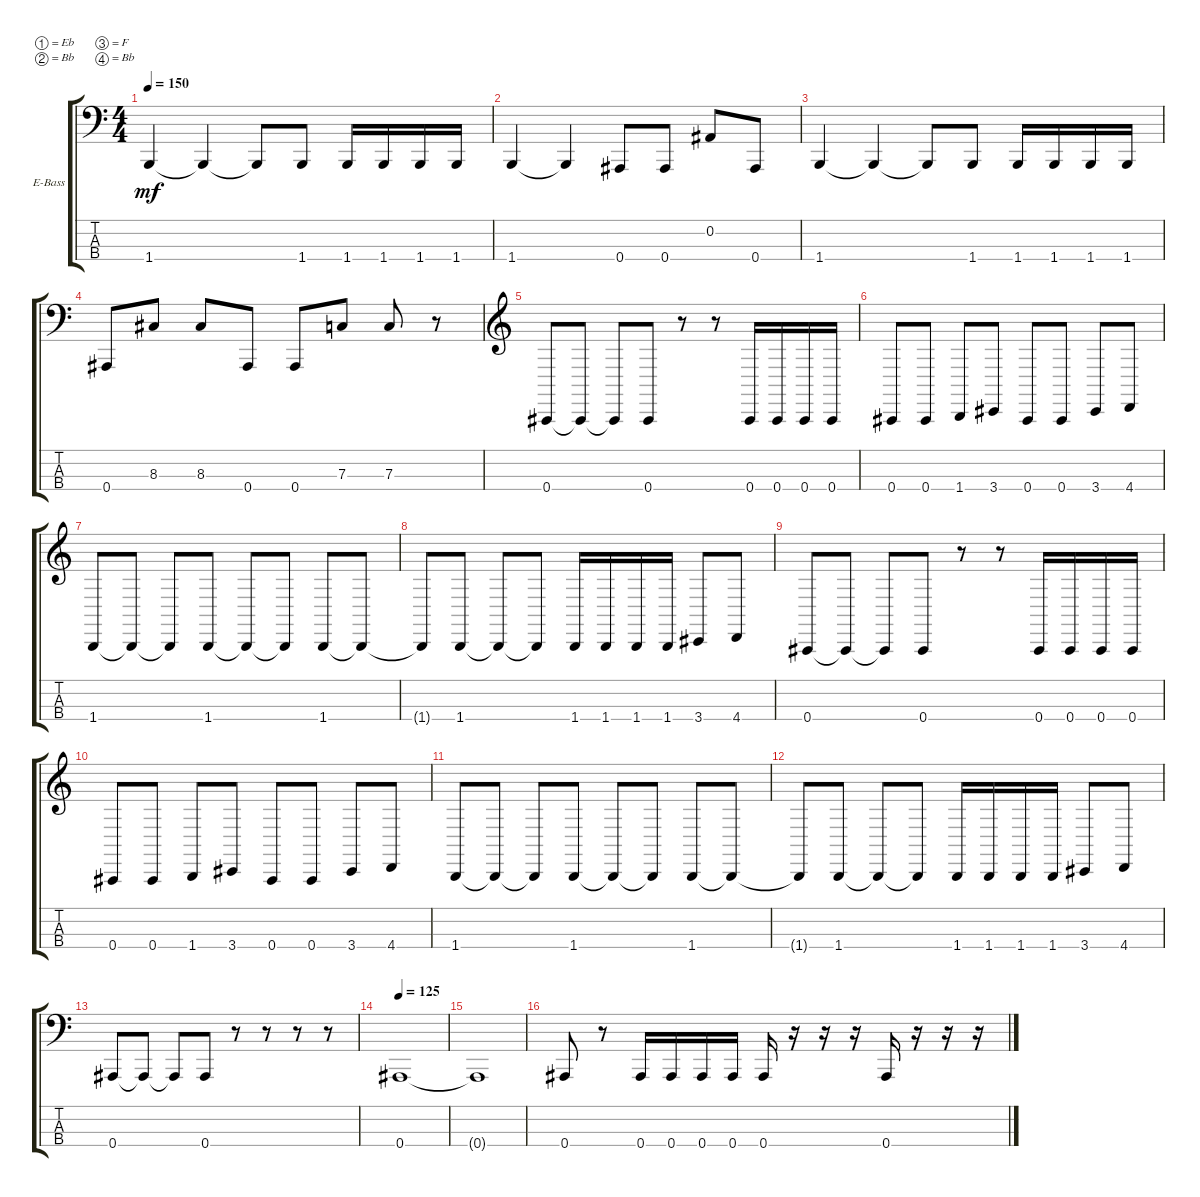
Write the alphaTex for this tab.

\bracketExtendMode groupsimilarinstruments
\firstSystemTrackNameOrientation horizontal
\otherSystemsTrackNameOrientation horizontal
\track ("Electric Bass" "E-Bass") {instrument electricbassfinger}
\staff {score tabs}
\tuning (Eb2 Bb1 F1 Bb0)
\ts (4 4)
\tempo 150
\clef f4
\ks c
1.4.4{dy mf} 1.4{t}.4 1.4{t}.8 1.4.8 1.4.16 1.4.16 1.4.16 1.4.16 |
1.4.4 1.4{t}.4 0.4.8 0.4.8 0.2.8 0.4.8 |
1.4.4 1.4{t}.4 1.4{t}.8 1.4.8 1.4.16 1.4.16 1.4.16 1.4.16 |
0.4.8 8.3.8 8.3.8 0.4.8 0.4.8 7.3.8 7.3.8 r.8 |
\clef g2
0.4.8 0.4{t}.8 0.4{t}.8 0.4.8 r.8 r.8 0.4.16 0.4.16 0.4.16 0.4.16 |
0.4.8 0.4.8 1.4.8 3.4.8 0.4.8 0.4.8 3.4.8 4.4.8 |
1.4.8 1.4{t}.8 1.4{t}.8 1.4.8 1.4{t}.8 1.4{t}.8 1.4.8 1.4{t}.8 |
1.4{t}.8 1.4.8 1.4{t}.8 1.4{t}.8 1.4.16 1.4.16 1.4.16 1.4.16 3.4.8 4.4.8 |
0.4.8 0.4{t}.8 0.4{t}.8 0.4.8 r.8 r.8 0.4.16 0.4.16 0.4.16 0.4.16 |
0.4.8 0.4.8 1.4.8 3.4.8 0.4.8 0.4.8 3.4.8 4.4.8 |
1.4.8 1.4{t}.8 1.4{t}.8 1.4.8 1.4{t}.8 1.4{t}.8 1.4.8 1.4{t}.8 |
1.4{t}.8 1.4.8 1.4{t}.8 1.4{t}.8 1.4.16 1.4.16 1.4.16 1.4.16 3.4.8 4.4.8 |
\clef f4
0.4.8 0.4{t}.8 0.4{t}.8 0.4.8 r.8 r.8 r.8 r.8 |
\tempo 125
0.4.1 |
0.4{t}.1 |
0.4.8 r.8 0.4.16 0.4.16 0.4.16 0.4.16 0.4.16 r.16 r.16 r.16 0.4.16 r.16 r.16 r.16
